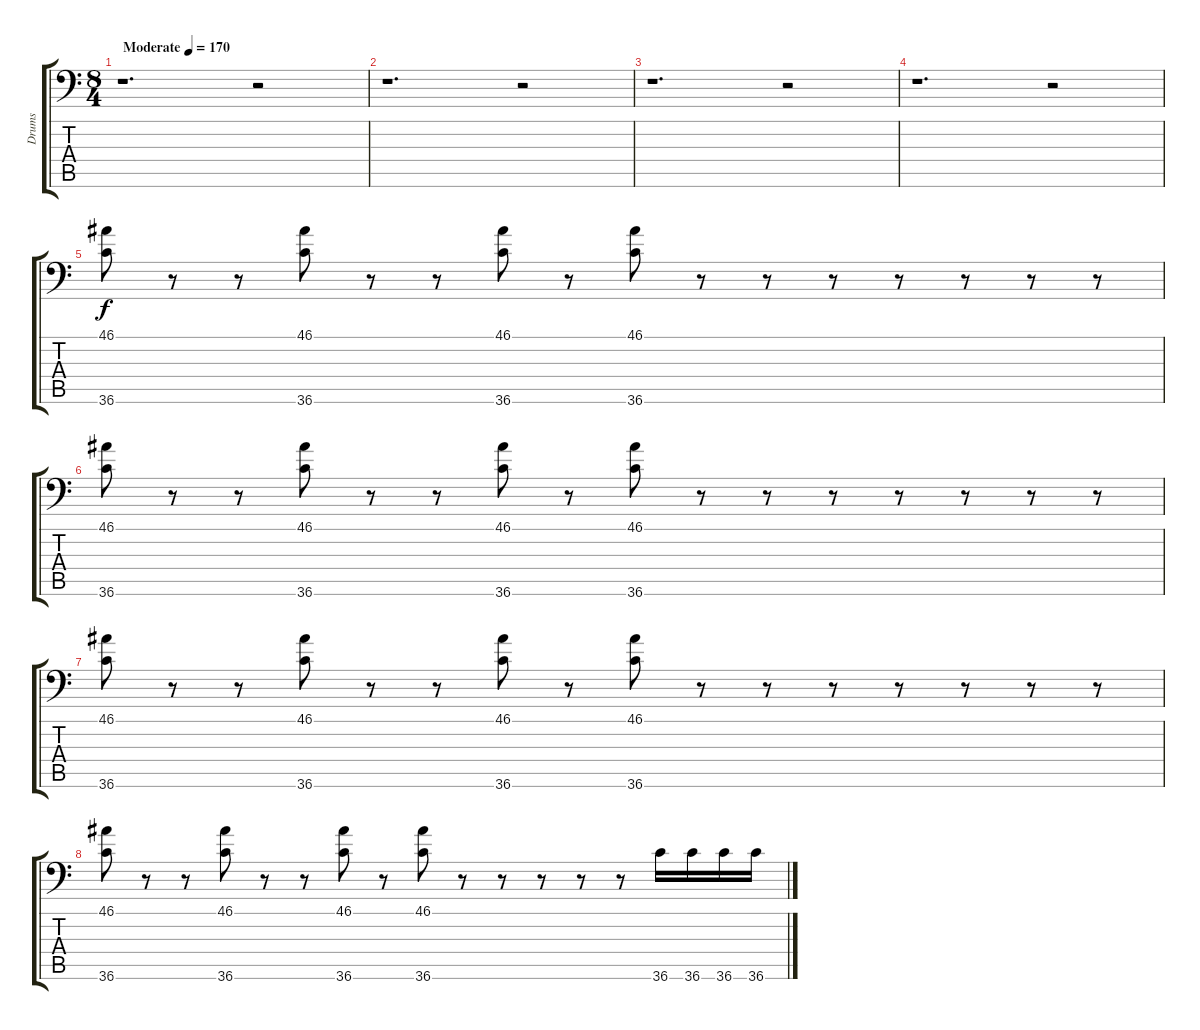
\track ("Drums" "Drums") {instrument acousticgrandpiano}
\staff {score tabs}
\tuning (C-1 C-1 C-1 C-1 C-1 C-1) {hide}
\ts (8 4)
\tempo (170 "Moderate")
\clef f4
\ks c
r.1{d dy f instrument acousticgrandpiano} r.2 |
r.1{d} r.2 |
r.1{d} r.2 |
r.1{d} r.2 |
(46.1 36.6).8 r.8 r.8 (46.1 36.6).8 r.8 r.8 (46.1 36.6).8 r.8 (46.1 36.6).8 r.8 r.8 r.8 r.8 r.8 r.8 r.8 |
(46.1 36.6).8 r.8 r.8 (46.1 36.6).8 r.8 r.8 (46.1 36.6).8 r.8 (46.1 36.6).8 r.8 r.8 r.8 r.8 r.8 r.8 r.8 |
(46.1 36.6).8 r.8 r.8 (46.1 36.6).8 r.8 r.8 (46.1 36.6).8 r.8 (46.1 36.6).8 r.8 r.8 r.8 r.8 r.8 r.8 r.8 |
(46.1 36.6).8 r.8 r.8 (46.1 36.6).8 r.8 r.8 (46.1 36.6).8 r.8 (46.1 36.6).8 r.8 r.8 r.8 r.8 r.8 36.6.16 36.6.16 36.6.16 36.6.16
